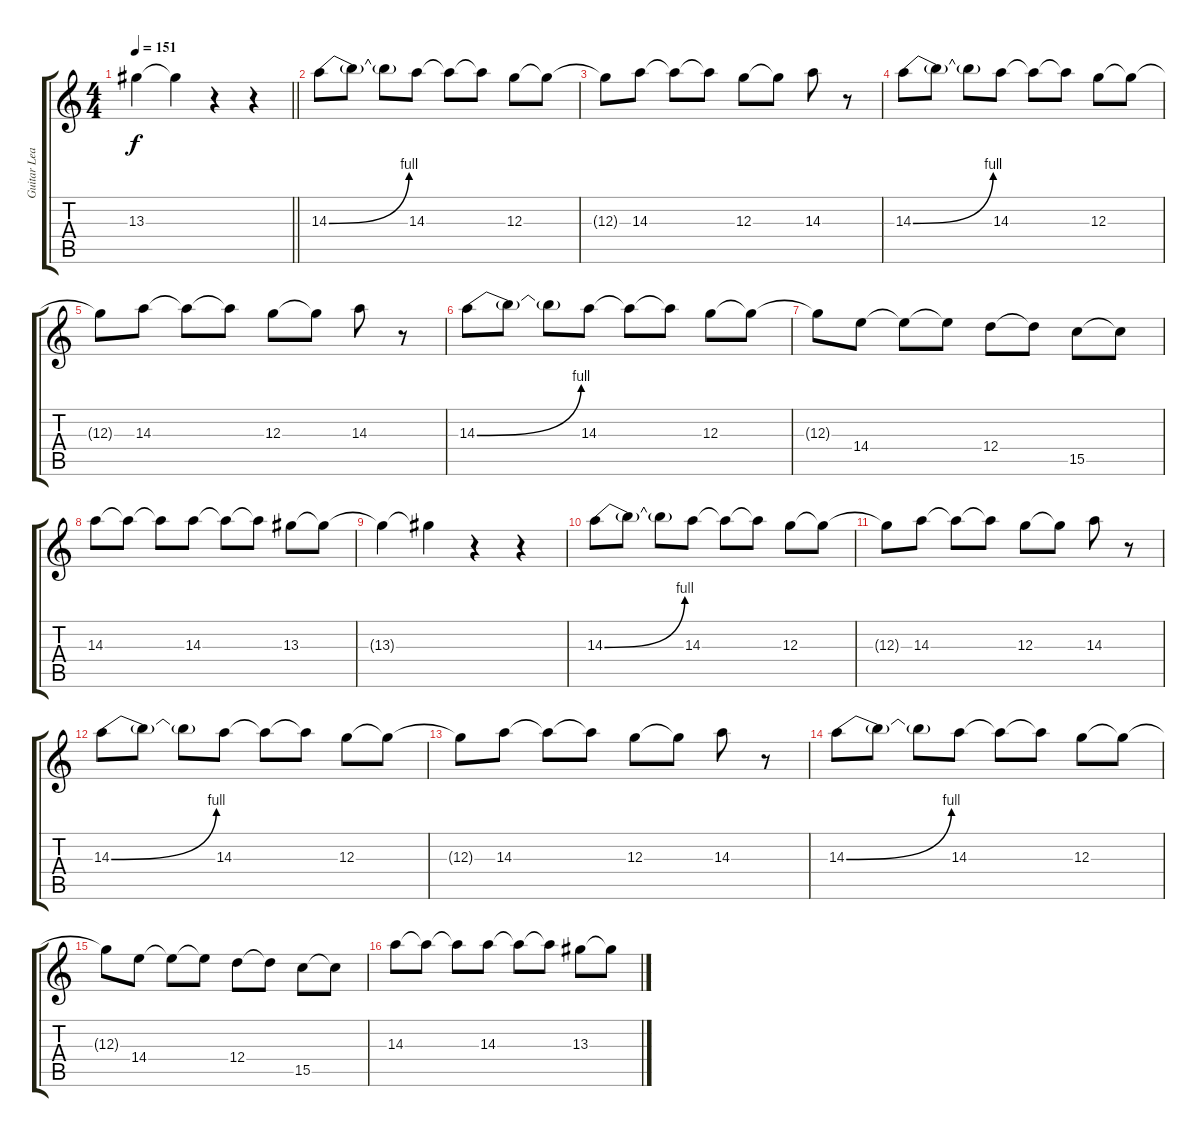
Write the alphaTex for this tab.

\track ("Guitar Lead" "Guitar Lea") {instrument distortionguitar}
\staff {score tabs}
\tuning (E4 B3 G3 D3 A2 E2) {hide}
\ts (4 4)
\tempo 151
\clef g2
\barLineRight lightlight
\ks c
13.3{t}.4{dy f} 13.3{t}.4 r.4 r.4 |
14.3{be (bend 0 0 60 4)}.8 14.3{t}.8 14.3{t}.8 14.3.8 14.3{t}.8 14.3{t}.8 12.3.8 12.3{t}.8 |
12.3{t}.8 14.3.8 14.3{t}.8 14.3{t}.8 12.3.8 12.3{t}.8 14.3.8 r.8 |
14.3{be (bend 0 0 60 4)}.8 14.3{t}.8 14.3{t}.8 14.3.8 14.3{t}.8 14.3{t}.8 12.3.8 12.3{t}.8 |
12.3{t}.8 14.3.8 14.3{t}.8 14.3{t}.8 12.3.8 12.3{t}.8 14.3.8 r.8 |
14.3{be (bend 0 0 60 4)}.8 14.3{t}.8 14.3{t}.8 14.3.8 14.3{t}.8 14.3{t}.8 12.3.8 12.3{t}.8 |
12.3{t}.8 14.4.8 14.4{t}.8 14.4{t}.8 12.4.8 12.4{t}.8 15.5.8 15.5{t}.8 |
14.3.8 14.3{t}.8 14.3{t}.8 14.3.8 14.3{t}.8 14.3{t}.8 13.3.8 13.3{t}.8 |
13.3{t}.4 13.3{t}.4 r.4 r.4 |
14.3{be (bend 0 0 60 4)}.8 14.3{t}.8 14.3{t}.8 14.3.8 14.3{t}.8 14.3{t}.8 12.3.8 12.3{t}.8 |
12.3{t}.8 14.3.8 14.3{t}.8 14.3{t}.8 12.3.8 12.3{t}.8 14.3.8 r.8 |
14.3{be (bend 0 0 60 4)}.8 14.3{t}.8 14.3{t}.8 14.3.8 14.3{t}.8 14.3{t}.8 12.3.8 12.3{t}.8 |
12.3{t}.8 14.3.8 14.3{t}.8 14.3{t}.8 12.3.8 12.3{t}.8 14.3.8 r.8 |
14.3{be (bend 0 0 60 4)}.8 14.3{t}.8 14.3{t}.8 14.3.8 14.3{t}.8 14.3{t}.8 12.3.8 12.3{t}.8 |
12.3{t}.8 14.4.8 14.4{t}.8 14.4{t}.8 12.4.8 12.4{t}.8 15.5.8 15.5{t}.8 |
14.3.8 14.3{t}.8 14.3{t}.8 14.3.8 14.3{t}.8 14.3{t}.8 13.3.8 13.3{t}.8
